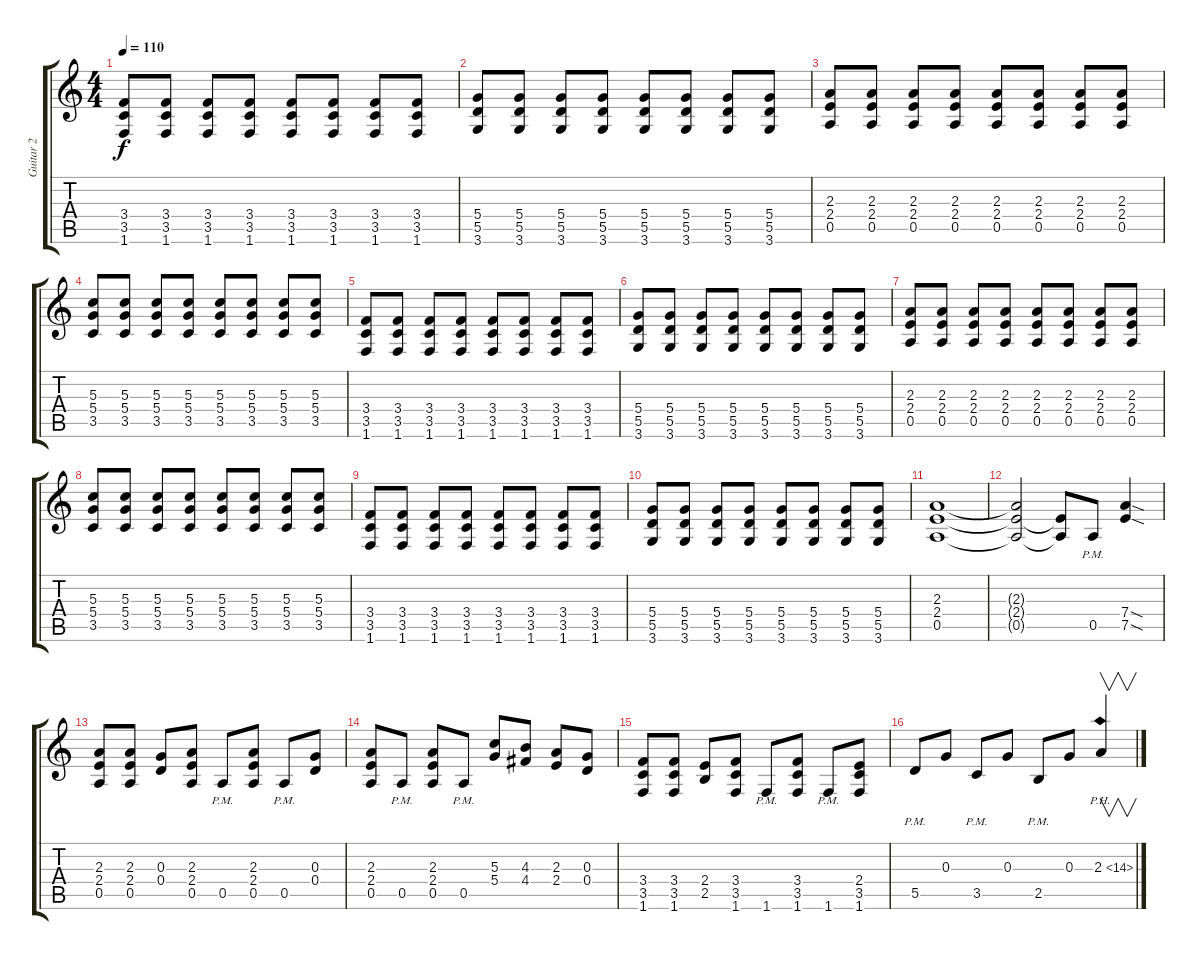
\track ("Guitar 2" "Guitar 2") {instrument overdrivenguitar}
\staff {score tabs}
\tuning (E4 B3 G3 D3 A2 E2) {hide}
\ts (4 4)
\tempo 110
\clef g2
\ks c
(3.4 3.5 1.6).8{dy f} (3.4 3.5 1.6).8 (3.4 3.5 1.6).8 (3.4 3.5 1.6).8 (3.4 3.5 1.6).8 (3.4 3.5 1.6).8 (3.4 3.5 1.6).8 (3.4 3.5 1.6).8 |
(5.4 5.5 3.6).8 (5.4 5.5 3.6).8 (5.4 5.5 3.6).8 (5.4 5.5 3.6).8 (5.4 5.5 3.6).8 (5.4 5.5 3.6).8 (5.4 5.5 3.6).8 (5.4 5.5 3.6).8 |
(2.3 2.4 0.5).8 (2.3 2.4 0.5).8 (2.3 2.4 0.5).8 (2.3 2.4 0.5).8 (2.3 2.4 0.5).8 (2.3 2.4 0.5).8 (2.3 2.4 0.5).8 (2.3 2.4 0.5).8 |
(5.3 5.4 3.5).8 (5.3 5.4 3.5).8 (5.3 5.4 3.5).8 (5.3 5.4 3.5).8 (5.3 5.4 3.5).8 (5.3 5.4 3.5).8 (5.3 5.4 3.5).8 (5.3 5.4 3.5).8 |
(3.4 3.5 1.6).8 (3.4 3.5 1.6).8 (3.4 3.5 1.6).8 (3.4 3.5 1.6).8 (3.4 3.5 1.6).8 (3.4 3.5 1.6).8 (3.4 3.5 1.6).8 (3.4 3.5 1.6).8 |
(5.4 5.5 3.6).8 (5.4 5.5 3.6).8 (5.4 5.5 3.6).8 (5.4 5.5 3.6).8 (5.4 5.5 3.6).8 (5.4 5.5 3.6).8 (5.4 5.5 3.6).8 (5.4 5.5 3.6).8 |
(2.3 2.4 0.5).8 (2.3 2.4 0.5).8 (2.3 2.4 0.5).8 (2.3 2.4 0.5).8 (2.3 2.4 0.5).8 (2.3 2.4 0.5).8 (2.3 2.4 0.5).8 (2.3 2.4 0.5).8 |
(5.3 5.4 3.5).8 (5.3 5.4 3.5).8 (5.3 5.4 3.5).8 (5.3 5.4 3.5).8 (5.3 5.4 3.5).8 (5.3 5.4 3.5).8 (5.3 5.4 3.5).8 (5.3 5.4 3.5).8 |
(3.4 3.5 1.6).8 (3.4 3.5 1.6).8 (3.4 3.5 1.6).8 (3.4 3.5 1.6).8 (3.4 3.5 1.6).8 (3.4 3.5 1.6).8 (3.4 3.5 1.6).8 (3.4 3.5 1.6).8 |
(5.4 5.5 3.6).8 (5.4 5.5 3.6).8 (5.4 5.5 3.6).8 (5.4 5.5 3.6).8 (5.4 5.5 3.6).8 (5.4 5.5 3.6).8 (5.4 5.5 3.6).8 (5.4 5.5 3.6).8 |
(2.3 2.4 0.5).1 |
(2.3{t} 2.4{t} 0.5{t}).2 (2.4{t} 0.5{t}).8 0.5{pm}.8 (7.4{sod} 7.5{sod}).4 |
(2.3 2.4 0.5).8 (2.3 2.4 0.5).8 (0.3 0.4).8 (2.3 2.4 0.5).8 0.5{pm}.8 (2.3 2.4 0.5).8 0.5{pm}.8 (0.3 0.4).8 |
(2.3 2.4 0.5).8 0.5{pm}.8 (2.3 2.4 0.5).8 0.5{pm}.8 (5.3 5.4).8 (4.3 4.4).8 (2.3 2.4).8 (0.3 0.4).8 |
(3.4 3.5 1.6).8 (3.4 3.5 1.6).8 (2.4 2.5).8 (3.4 3.5 1.6).8 1.6{pm}.8 (3.4 3.5 1.6).8 1.6{pm}.8 (2.4 3.5 1.6).8 |
5.5{pm}.8 0.3.8 3.5{pm}.8 0.3.8 2.5{pm}.8 0.3.8 2.3{ph 12}.4{v}
